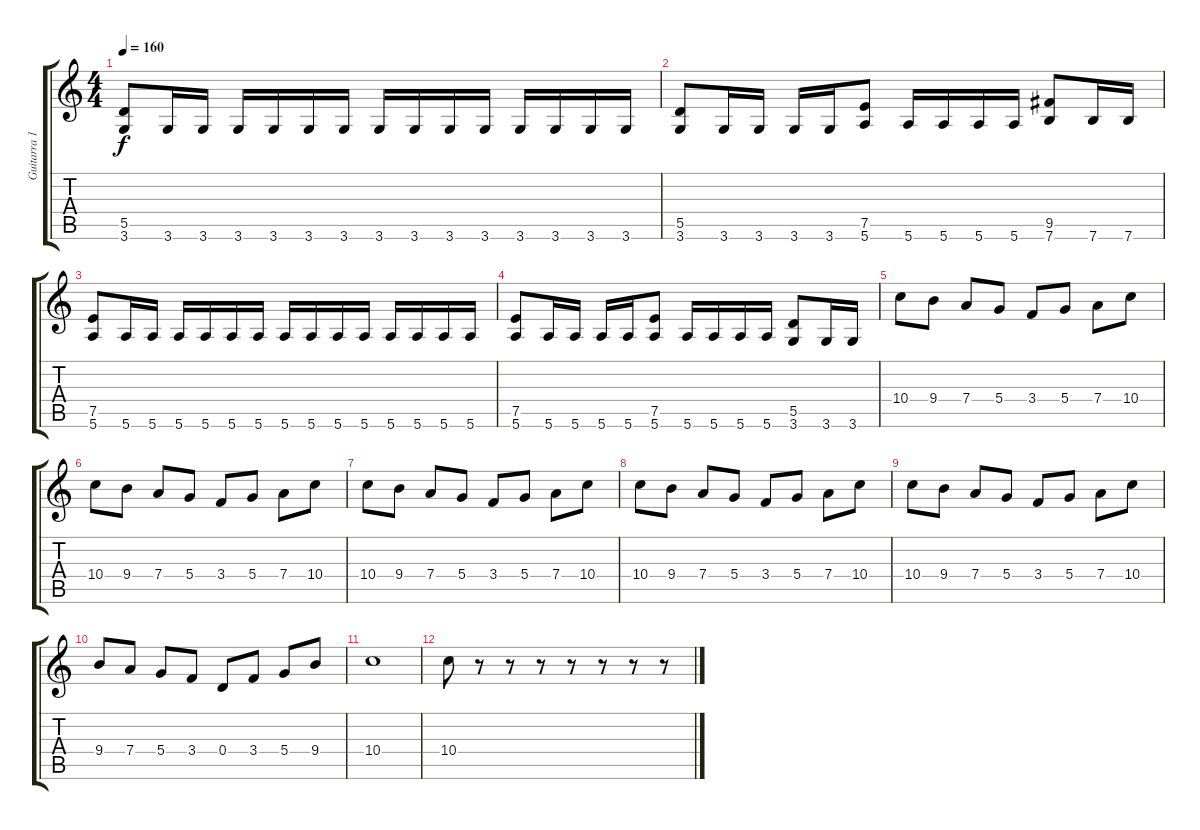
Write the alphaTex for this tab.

\track ("Guitarra 1" "Guitarra 1") {instrument overdrivenguitar}
\staff {score tabs}
\tuning (E4 B3 G3 D3 A2 E2) {hide}
\ts (4 4)
\tempo 160
\clef g2
\ks c
(5.5 3.6).8{dy f} 3.6.16 3.6.16 3.6.16 3.6.16 3.6.16 3.6.16 3.6.16 3.6.16 3.6.16 3.6.16 3.6.16 3.6.16 3.6.16 3.6.16 |
(5.5 3.6).8 3.6.16 3.6.16 3.6.16 3.6.16 (7.5 5.6).8 5.6.16 5.6.16 5.6.16 5.6.16 (9.5 7.6).8 7.6.16 7.6.16 |
(7.5 5.6).8 5.6.16 5.6.16 5.6.16 5.6.16 5.6.16 5.6.16 5.6.16 5.6.16 5.6.16 5.6.16 5.6.16 5.6.16 5.6.16 5.6.16 |
(7.5 5.6).8 5.6.16 5.6.16 5.6.16 5.6.16 (7.5 5.6).8 5.6.16 5.6.16 5.6.16 5.6.16 (5.5 3.6).8 3.6.16 3.6.16 |
10.4.8 9.4.8 7.4.8 5.4.8 3.4.8 5.4.8 7.4.8 10.4.8 |
10.4.8 9.4.8 7.4.8 5.4.8 3.4.8 5.4.8 7.4.8 10.4.8 |
10.4.8 9.4.8 7.4.8 5.4.8 3.4.8 5.4.8 7.4.8 10.4.8 |
10.4.8 9.4.8 7.4.8 5.4.8 3.4.8 5.4.8 7.4.8 10.4.8 |
10.4.8 9.4.8 7.4.8 5.4.8 3.4.8 5.4.8 7.4.8 10.4.8 |
9.4.8 7.4.8 5.4.8 3.4.8 0.4.8 3.4.8 5.4.8 9.4.8 |
10.4.1 |
10.4.8 r.8 r.8 r.8 r.8 r.8 r.8 r.8
